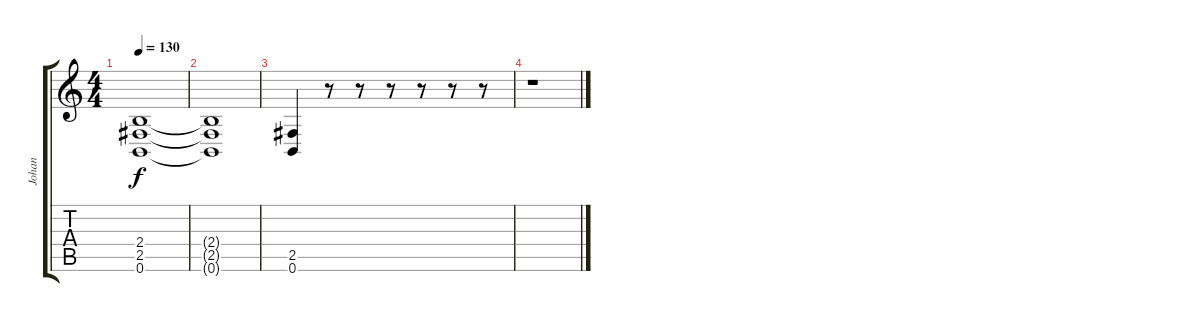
\track ("Johan" "Johan") {instrument distortionguitar}
\staff {score tabs}
\tuning (B3 Gb3 D3 A2 E2 B1) {hide}
\ts (4 4)
\tempo 130
\clef g2
\ks c
(2.4{t} 2.5{t} 0.6{t}).1{dy f} |
(2.4{t} 2.5{t} 0.6{t}).1 |
(2.5 0.6).4 r.8 r.8 r.8 r.8 r.8 r.8 |
r.1
